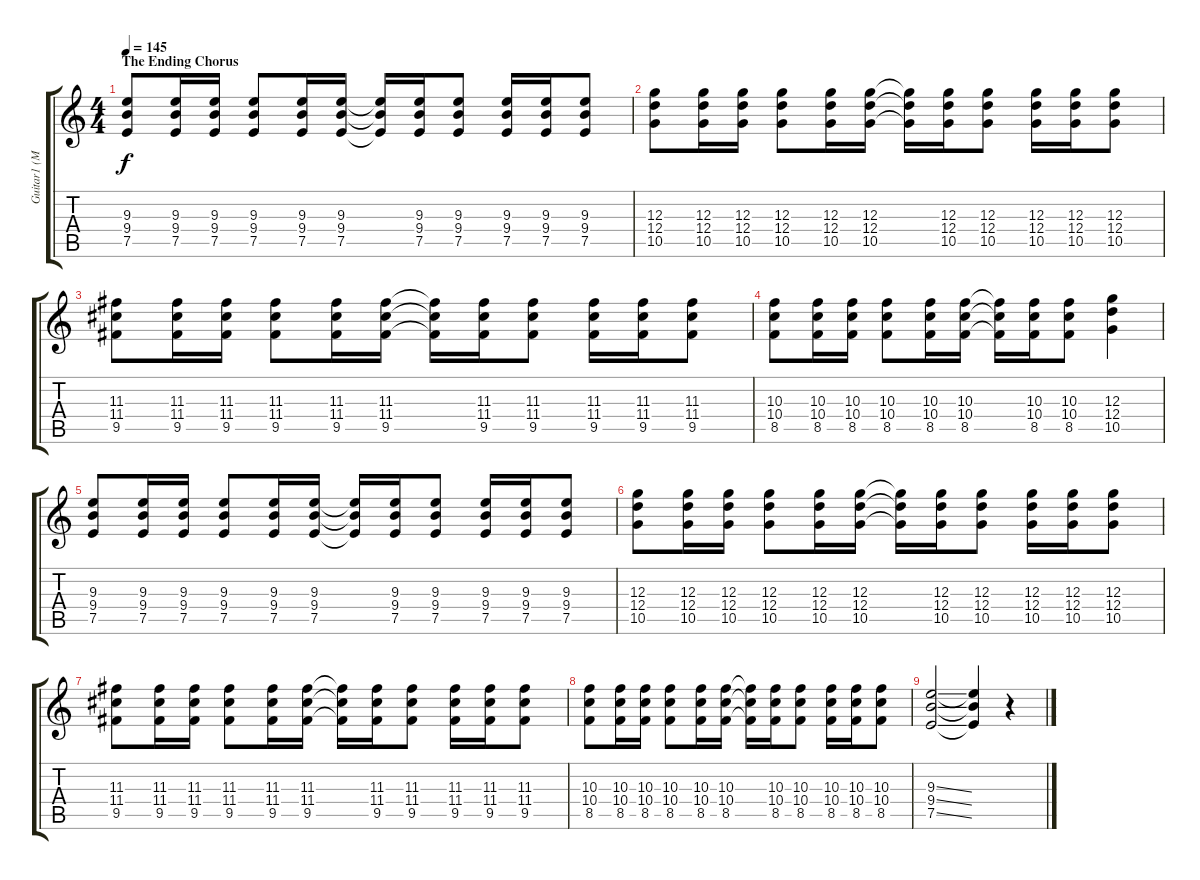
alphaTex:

\track ("Guitar1 (Mustaine)" "Guitar1 (M") {instrument distortionguitar}
\staff {score tabs}
\tuning (E4 B3 G3 D3 A2 E2) {hide}
\ts (4 4)
\section ("" "The Ending Chorus")
\tempo 145
\clef g2
\ks c
(9.3 9.4 7.5).8{dy f} (9.3 9.4 7.5).16 (9.3 9.4 7.5).16 (9.3 9.4 7.5).8 (9.3 9.4 7.5).16 (9.3 9.4 7.5).16 (9.3{t} 9.4{t} 7.5{t}).16 (9.3 9.4 7.5).16 (9.3 9.4 7.5).8 (9.3 9.4 7.5).16 (9.3 9.4 7.5).16 (9.3 9.4 7.5).8 |
(12.3 12.4 10.5).8 (12.3 12.4 10.5).16 (12.3 12.4 10.5).16 (12.3 12.4 10.5).8 (12.3 12.4 10.5).16 (12.3 12.4 10.5).16 (12.3{t} 12.4{t} 10.5{t}).16 (12.3 12.4 10.5).16 (12.3 12.4 10.5).8 (12.3 12.4 10.5).16 (12.3 12.4 10.5).16 (12.3 12.4 10.5).8 |
(11.3 11.4 9.5).8 (11.3 11.4 9.5).16 (11.3 11.4 9.5).16 (11.3 11.4 9.5).8 (11.3 11.4 9.5).16 (11.3 11.4 9.5).16 (11.3{t} 11.4{t} 9.5{t}).16 (11.3 11.4 9.5).16 (11.3 11.4 9.5).8 (11.3 11.4 9.5).16 (11.3 11.4 9.5).16 (11.3 11.4 9.5).8 |
(10.3 10.4 8.5).8 (10.3 10.4 8.5).16 (10.3 10.4 8.5).16 (10.3 10.4 8.5).8 (10.3 10.4 8.5).16 (10.3 10.4 8.5).16 (10.3{t} 10.4{t} 8.5{t}).16 (10.3 10.4 8.5).16 (10.3 10.4 8.5).8 (12.3 12.4 10.5).4 |
(9.3 9.4 7.5).8 (9.3 9.4 7.5).16 (9.3 9.4 7.5).16 (9.3 9.4 7.5).8 (9.3 9.4 7.5).16 (9.3 9.4 7.5).16 (9.3{t} 9.4{t} 7.5{t}).16 (9.3 9.4 7.5).16 (9.3 9.4 7.5).8 (9.3 9.4 7.5).16 (9.3 9.4 7.5).16 (9.3 9.4 7.5).8 |
(12.3 12.4 10.5).8 (12.3 12.4 10.5).16 (12.3 12.4 10.5).16 (12.3 12.4 10.5).8 (12.3 12.4 10.5).16 (12.3 12.4 10.5).16 (12.3{t} 12.4{t} 10.5{t}).16 (12.3 12.4 10.5).16 (12.3 12.4 10.5).8 (12.3 12.4 10.5).16 (12.3 12.4 10.5).16 (12.3 12.4 10.5).8 |
(11.3 11.4 9.5).8 (11.3 11.4 9.5).16 (11.3 11.4 9.5).16 (11.3 11.4 9.5).8 (11.3 11.4 9.5).16 (11.3 11.4 9.5).16 (11.3{t} 11.4{t} 9.5{t}).16 (11.3 11.4 9.5).16 (11.3 11.4 9.5).8 (11.3 11.4 9.5).16 (11.3 11.4 9.5).16 (11.3 11.4 9.5).8 |
(10.3 10.4 8.5).8 (10.3 10.4 8.5).16 (10.3 10.4 8.5).16 (10.3 10.4 8.5).8 (10.3 10.4 8.5).16 (10.3 10.4 8.5).16 (10.3{t} 10.4{t} 8.5{t}).16 (10.3 10.4 8.5).16 (10.3 10.4 8.5).8 (10.3 10.4 8.5).16 (10.3 10.4 8.5).16 (10.3 10.4 8.5).8 |
(9.3{ss} 9.4{ss} 7.5{ss}).2 (9.3{t} 9.4{t} 7.5{t}).4 r.4
